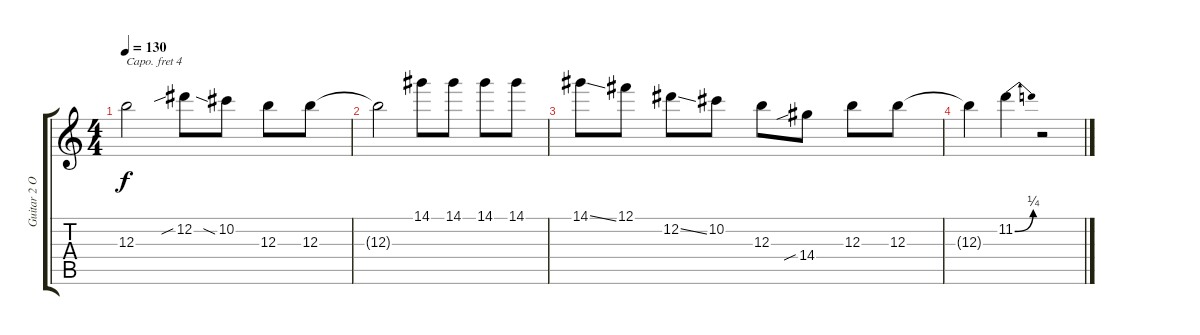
\track ("Guitar 2 Open G capo IV" "Guitar 2 O") {instrument electricguitarclean}
\staff {score tabs}
\capo 4
\tuning (D4 B3 G3 D3 G2 D2) {hide}
\ts (4 4)
\tempo 130
\clef g2
\ks c
12.3.2{dy f} 12.2{sib}.8 10.2{sia}.8 12.3.8 12.3.8 |
12.3{t}.2{volume 0} 14.1.8 14.1.8 14.1.8 14.1.8 |
14.1{ss}.8 12.1.8 12.2{ss}.8 10.2.8 12.3.8 14.4{sib}.8 12.3.8 12.3.8 |
12.3{t}.4 11.2{be (bend 0 0 60 1)}.4 r.2
